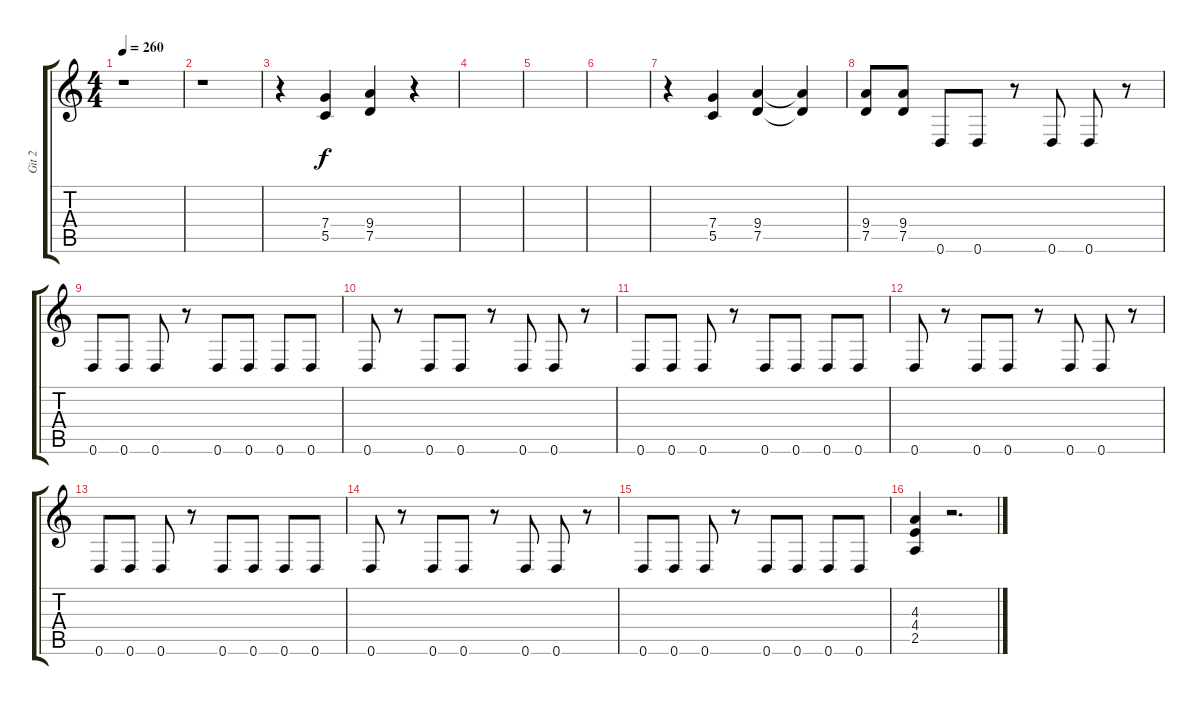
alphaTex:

\track ("Git 2" "Git 2") {instrument overdrivenguitar}
\staff {score tabs}
\tuning (D4 A3 F3 C3 G2 D2) {hide}
\ts (4 4)
\tempo 260
\clef g2
\ks c
r.1{dy f} |
r.1 |
r.4 (7.4 5.5).4 (9.4 7.5).4 r.4 |
|
|
|
r.4 (7.4 5.5).4 (9.4 7.5).4 (9.4{t} 7.5{t}).4 |
(9.4 7.5).8 (9.4 7.5).8 0.6.8 0.6.8 r.8 0.6.8 0.6.8 r.8 |
0.6.8 0.6.8 0.6.8 r.8 0.6.8 0.6.8 0.6.8 0.6.8 |
0.6.8 r.8 0.6.8 0.6.8 r.8 0.6.8 0.6.8 r.8 |
0.6.8 0.6.8 0.6.8 r.8 0.6.8 0.6.8 0.6.8 0.6.8 |
0.6.8 r.8 0.6.8 0.6.8 r.8 0.6.8 0.6.8 r.8 |
0.6.8 0.6.8 0.6.8 r.8 0.6.8 0.6.8 0.6.8 0.6.8 |
0.6.8 r.8 0.6.8 0.6.8 r.8 0.6.8 0.6.8 r.8 |
0.6.8 0.6.8 0.6.8 r.8 0.6.8 0.6.8 0.6.8 0.6.8 |
(4.3 4.4 2.5).4 r.2{d}
